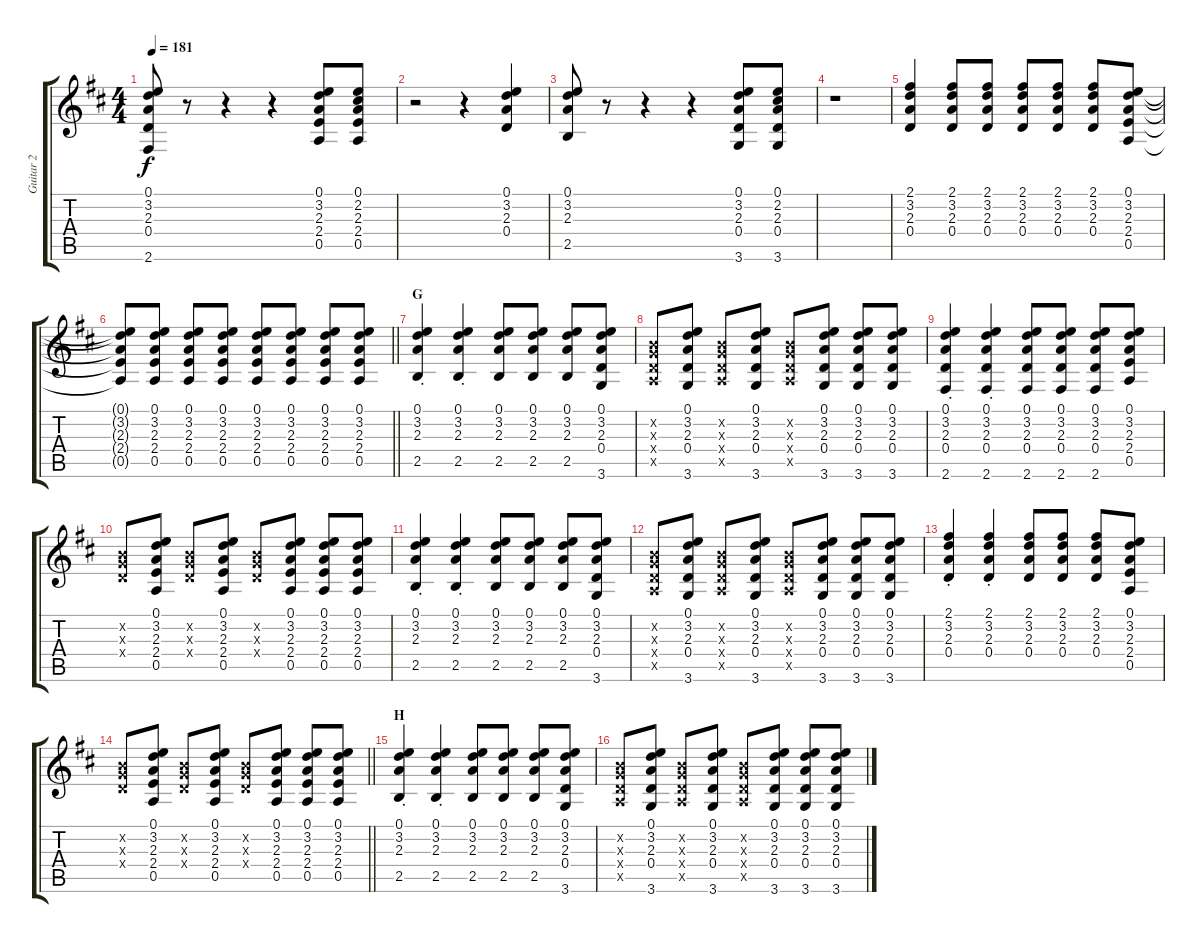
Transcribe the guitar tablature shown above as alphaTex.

\track ("Guitar 2" "Guitar 2") {instrument electricguitarclean}
\staff {score tabs}
\tuning (E4 B3 G3 D3 A2 E2) {hide}
\ts (4 4)
\tempo 181
\clef g2
\ks d
(0.1 3.2 2.3 0.4 2.6).8{dy f} r.8 r.4 r.4 (0.1 3.2 2.3 2.4 0.5).8 (0.1 2.2 2.3 2.4 0.5).8 |
r.2 r.4 (0.1 3.2 2.3 0.4).4 |
(0.1 3.2 2.3 2.5).8 r.8 r.4 r.4 (0.1 3.2 2.3 0.4 3.6).8 (0.1 2.2 2.3 0.4 3.6).8 |
r.1 |
(2.1 3.2 2.3 0.4).4 (2.1 3.2 2.3 0.4).8 (2.1 3.2 2.3 0.4).8 (2.1 3.2 2.3 0.4).8 (2.1 3.2 2.3 0.4).8 (2.1 3.2 2.3 0.4).8 (0.1 3.2 2.3 2.4 0.5).8 |
\barLineRight lightlight
(0.1{t} 3.2{t} 2.3{t} 2.4{t} 0.5{t}).8 (0.1 3.2 2.3 2.4 0.5).8 (0.1 3.2 2.3 2.4 0.5).8 (0.1 3.2 2.3 2.4 0.5).8 (0.1 3.2 2.3 2.4 0.5).8 (0.1 3.2 2.3 2.4 0.5).8 (0.1 3.2 2.3 2.4 0.5).8 (0.1 3.2 2.3 2.4 0.5).8 |
\section ("" "G")
(0.1{st} 3.2{st} 2.3{st} 2.5{st}).4 (0.1{st} 3.2{st} 2.3{st} 2.5{st}).4 (0.1 3.2 2.3 2.5).8 (0.1 3.2 2.3 2.5).8 (0.1 3.2 2.3 2.5).8 (0.1 3.2 2.3 0.4 3.6).8 |
(0.2{x} 0.3{x} 0.4{x} 0.5{x}).8 (0.1 3.2 2.3 0.4 3.6).8 (0.2{x} 0.3{x} 0.4{x} 0.5{x}).8 (0.1 3.2 2.3 0.4 3.6).8 (0.2{x} 0.3{x} 0.4{x} 0.5{x}).8 (0.1 3.2 2.3 0.4 3.6).8 (0.1 3.2 2.3 0.4 3.6).8 (0.1 3.2 2.3 0.4 3.6).8 |
(0.1{st} 3.2{st} 2.3{st} 0.4 2.6).4 (0.1{st} 3.2{st} 2.3{st} 0.4 2.6).4 (0.1 3.2 2.3 0.4 2.6).8 (0.1 3.2 2.3 0.4 2.6).8 (0.1 3.2 2.3 0.4 2.6).8 (0.1 3.2 2.3 2.4 0.5).8 |
(0.2{x} 0.3{x} 0.4{x}).8 (0.1 3.2 2.3 2.4 0.5).8 (0.2{x} 0.3{x} 0.4{x}).8 (0.1 3.2 2.3 2.4 0.5).8 (0.2{x} 0.3{x} 0.4{x}).8 (0.1 3.2 2.3 2.4 0.5).8 (0.1 3.2 2.3 2.4 0.5).8 (0.1 3.2 2.3 2.4 0.5).8 |
(0.1{st} 3.2{st} 2.3{st} 2.5{st}).4 (0.1{st} 3.2{st} 2.3{st} 2.5{st}).4 (0.1 3.2 2.3 2.5).8 (0.1 3.2 2.3 2.5).8 (0.1 3.2 2.3 2.5).8 (0.1 3.2 2.3 0.4 3.6).8 |
(0.2{x} 0.3{x} 0.4{x} 0.5{x}).8 (0.1 3.2 2.3 0.4 3.6).8 (0.2{x} 0.3{x} 0.4{x} 0.5{x}).8 (0.1 3.2 2.3 0.4 3.6).8 (0.2{x} 0.3{x} 0.4{x} 0.5{x}).8 (0.1 3.2 2.3 0.4 3.6).8 (0.1 3.2 2.3 0.4 3.6).8 (0.1 3.2 2.3 0.4 3.6).8 |
(2.1{st} 3.2{st} 2.3{st} 0.4).4 (2.1{st} 3.2{st} 2.3{st} 0.4).4 (2.1 3.2 2.3 0.4).8 (2.1 3.2 2.3 0.4).8 (2.1 3.2 2.3 0.4).8 (0.1 3.2 2.3 2.4 0.5).8 |
\barLineRight lightlight
(0.2{x} 0.3{x} 0.4{x}).8 (0.1 3.2 2.3 2.4 0.5).8 (0.2{x} 0.3{x} 0.4{x}).8 (0.1 3.2 2.3 2.4 0.5).8 (0.2{x} 0.3{x} 0.4{x}).8 (0.1 3.2 2.3 2.4 0.5).8 (0.1 3.2 2.3 2.4 0.5).8 (0.1 3.2 2.3 2.4 0.5).8 |
\section ("" "H")
(0.1{st} 3.2{st} 2.3{st} 2.5{st}).4 (0.1{st} 3.2{st} 2.3{st} 2.5{st}).4 (0.1 3.2 2.3 2.5).8 (0.1 3.2 2.3 2.5).8 (0.1 3.2 2.3 2.5).8 (0.1 3.2 2.3 0.4 3.6).8 |
(0.2{x} 0.3{x} 0.4{x} 0.5{x}).8 (0.1 3.2 2.3 0.4 3.6).8 (0.2{x} 0.3{x} 0.4{x} 0.5{x}).8 (0.1 3.2 2.3 0.4 3.6).8 (0.2{x} 0.3{x} 0.4{x} 0.5{x}).8 (0.1 3.2 2.3 0.4 3.6).8 (0.1 3.2 2.3 0.4 3.6).8 (0.1 3.2 2.3 0.4 3.6).8
